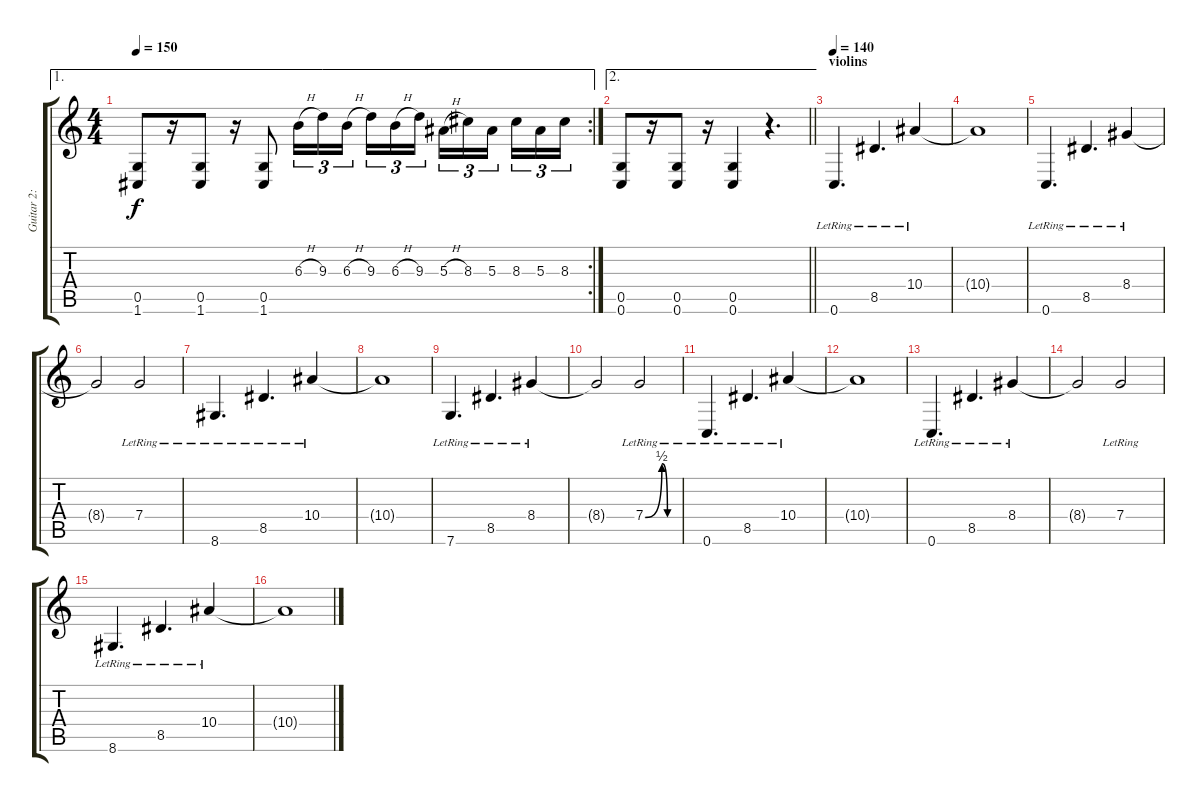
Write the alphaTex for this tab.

\track ("Guitar 2: Maarten" "Guitar 2: ") {instrument distortionguitar}
\staff {score tabs}
\tuning (D4 A3 F3 C3 G2 C2) {hide}
\ae 1
\rc 2
\ts (4 4)
\tempo 150
\clef g2
\ks c
(0.5 1.6).8{dy f} r.16 (0.5 1.6).8 r.16 (0.5 1.6).8 6.3{h}.16{tu (3 2)} 9.3.16{tu (3 2)} 6.3{h}.16{tu (3 2) beam splitsecondary} 9.3.16{tu (3 2)} 6.3{h}.16{tu (3 2)} 9.3.16{tu (3 2)} 5.3{h}.16{tu (3 2)} 8.3.16{tu (3 2)} 5.3.16{tu (3 2) beam splitsecondary} 8.3.16{tu (3 2)} 5.3.16{tu (3 2)} 8.3.16{tu (3 2)} |
\ae 2
\barLineRight lightlight
(0.5 0.6).8 r.16 (0.5 0.6).8 r.16 (0.5 0.6).4 r.4{d} |
\section ("" "violins")
\tempo 140
0.6{lr}.4{d instrument electricguitarjazz} 8.5{lr}.4{d} 10.4{lr}.4 |
10.4{t}.1 |
0.6{lr}.4{d} 8.5{lr}.4{d} 8.4{lr}.4 |
8.4{t}.2 7.4{lr}.2 |
8.6{lr}.4{d} 8.5{lr}.4{d} 10.4{lr}.4 |
10.4{t}.1 |
7.6{lr}.4{d} 8.5{lr}.4{d} 8.4{lr}.4 |
8.4{t}.2 7.4{be (custom 0 0 30 2 40 0 60 0) lr}.2 |
0.6{lr}.4{d} 8.5{lr}.4{d} 10.4{lr}.4 |
10.4{t}.1 |
0.6{lr}.4{d} 8.5{lr}.4{d} 8.4{lr}.4 |
8.4{t}.2 7.4{lr}.2 |
8.6{lr}.4{d} 8.5{lr}.4{d} 10.4{lr}.4 |
10.4{t}.1
